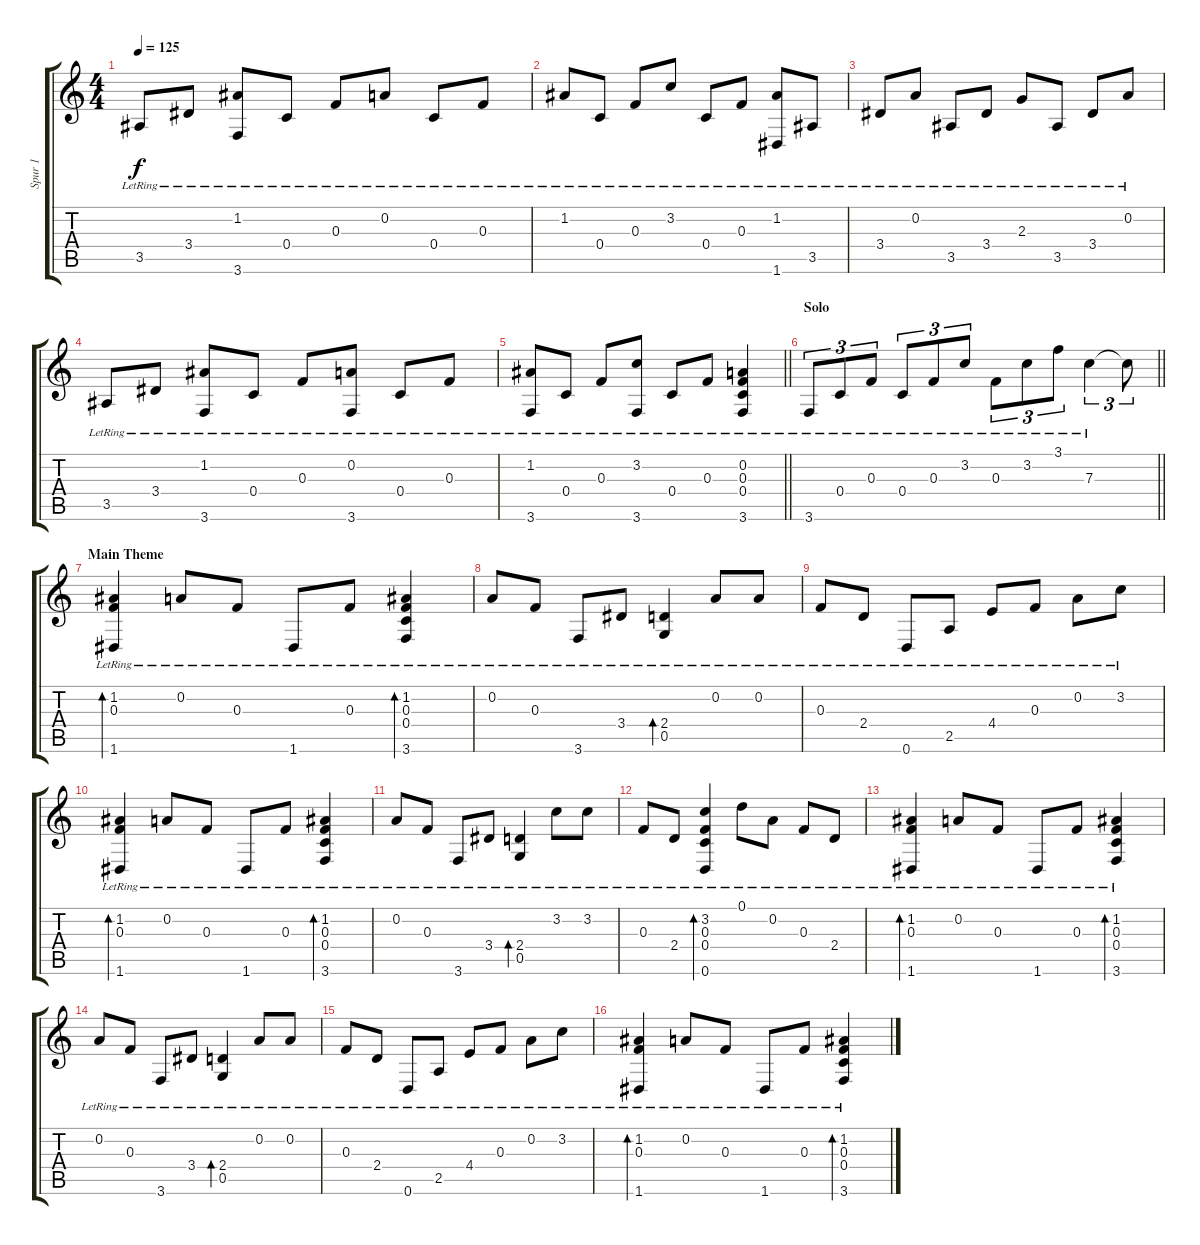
\track ("Spur 1" "Spur 1") {instrument acousticguitarsteel}
\staff {score tabs}
\tuning (D4 A3 F3 C3 G2 D2) {hide}
\ts (4 4)
\tempo 125
\clef g2
\ks c
3.5{lr}.8{dy f} 3.4{lr}.8 (1.2{lr} 3.6{lr}).8 0.4{lr}.8 0.3{lr}.8 0.2{lr}.8 0.4{lr}.8 0.3{lr}.8 |
1.2{lr}.8 0.4{lr}.8 0.3{lr}.8 3.2{lr}.8 0.4{lr}.8 0.3{lr}.8 (1.2{lr} 1.6{lr}).8 3.5{lr}.8 |
3.4{lr}.8 0.2{lr}.8 3.5{lr}.8 3.4{lr}.8 2.3{lr}.8 3.5{lr}.8 3.4{lr}.8 0.2{lr}.8 |
3.5{lr}.8 3.4{lr}.8 (1.2{lr} 3.6{lr}).8 0.4{lr}.8 0.3{lr}.8 (0.2{lr} 3.6{lr}).8 0.4{lr}.8 0.3{lr}.8 |
\barLineRight lightlight
(1.2{lr} 3.6{lr}).8 0.4{lr}.8 0.3{lr}.8 (3.2{lr} 3.6{lr}).8 0.4{lr}.8 0.3{lr}.8 (0.2{lr} 0.3{lr} 0.4{lr} 3.6{lr}).4 |
\section ("" "Solo")
\barLineRight lightlight
3.6{lr}.8{tu (3 2)} 0.4{lr}.8{tu (3 2)} 0.3{lr}.8{tu (3 2)} 0.4{lr}.8{tu (3 2)} 0.3{lr}.8{tu (3 2)} 3.2{lr}.8{tu (3 2)} 0.3{lr}.8{tu (3 2)} 3.2{lr}.8{tu (3 2)} 3.1{lr}.8{tu (3 2)} 7.3{lr}.4{tu (3 2)} 7.3{t}.8{tu (3 2)} |
\section ("" "Main Theme")
(1.2{lr} 0.3{lr} 1.6{lr}).4{bd 60} 0.2{lr}.8 0.3{lr}.8 1.6{lr}.8 0.3{lr}.8 (1.2{lr} 0.3{lr} 0.4{lr} 3.6{lr}).4{bd 60} |
0.2{lr}.8 0.3{lr}.8 3.6{lr}.8 3.4{lr}.8 (2.4{lr} 0.5{lr}).4{bd 60} 0.2{lr}.8 0.2{lr}.8 |
0.3{lr}.8 2.4{lr}.8 0.6{lr}.8 2.5{lr}.8 4.4{lr}.8 0.3{lr}.8 0.2{lr}.8 3.2{lr}.8 |
(1.2{lr} 0.3{lr} 1.6{lr}).4{bd 60} 0.2{lr}.8 0.3{lr}.8 1.6{lr}.8 0.3{lr}.8 (1.2{lr} 0.3{lr} 0.4{lr} 3.6{lr}).4{bd 60} |
0.2{lr}.8 0.3{lr}.8 3.6{lr}.8 3.4{lr}.8 (2.4{lr} 0.5{lr}).4{bd 60} 3.2{lr}.8 3.2{lr}.8 |
0.3{lr}.8 2.4{lr}.8 (3.2{lr} 0.3{lr} 0.4{lr} 0.6{lr}).4{bd 60} 0.1{lr}.8 0.2{lr}.8 0.3{lr}.8 2.4{lr}.8 |
(1.2{lr} 0.3{lr} 1.6{lr}).4{bd 60} 0.2{lr}.8 0.3{lr}.8 1.6{lr}.8 0.3{lr}.8 (1.2{lr} 0.3{lr} 0.4{lr} 3.6{lr}).4{bd 60} |
0.2{lr}.8 0.3{lr}.8 3.6{lr}.8 3.4{lr}.8 (2.4{lr} 0.5{lr}).4{bd 60} 0.2{lr}.8 0.2{lr}.8 |
0.3{lr}.8 2.4{lr}.8 0.6{lr}.8 2.5{lr}.8 4.4{lr}.8 0.3{lr}.8 0.2{lr}.8 3.2{lr}.8 |
(1.2{lr} 0.3{lr} 1.6{lr}).4{bd 60} 0.2{lr}.8 0.3{lr}.8 1.6{lr}.8 0.3{lr}.8 (1.2{lr} 0.3{lr} 0.4{lr} 3.6{lr}).4{bd 60}
